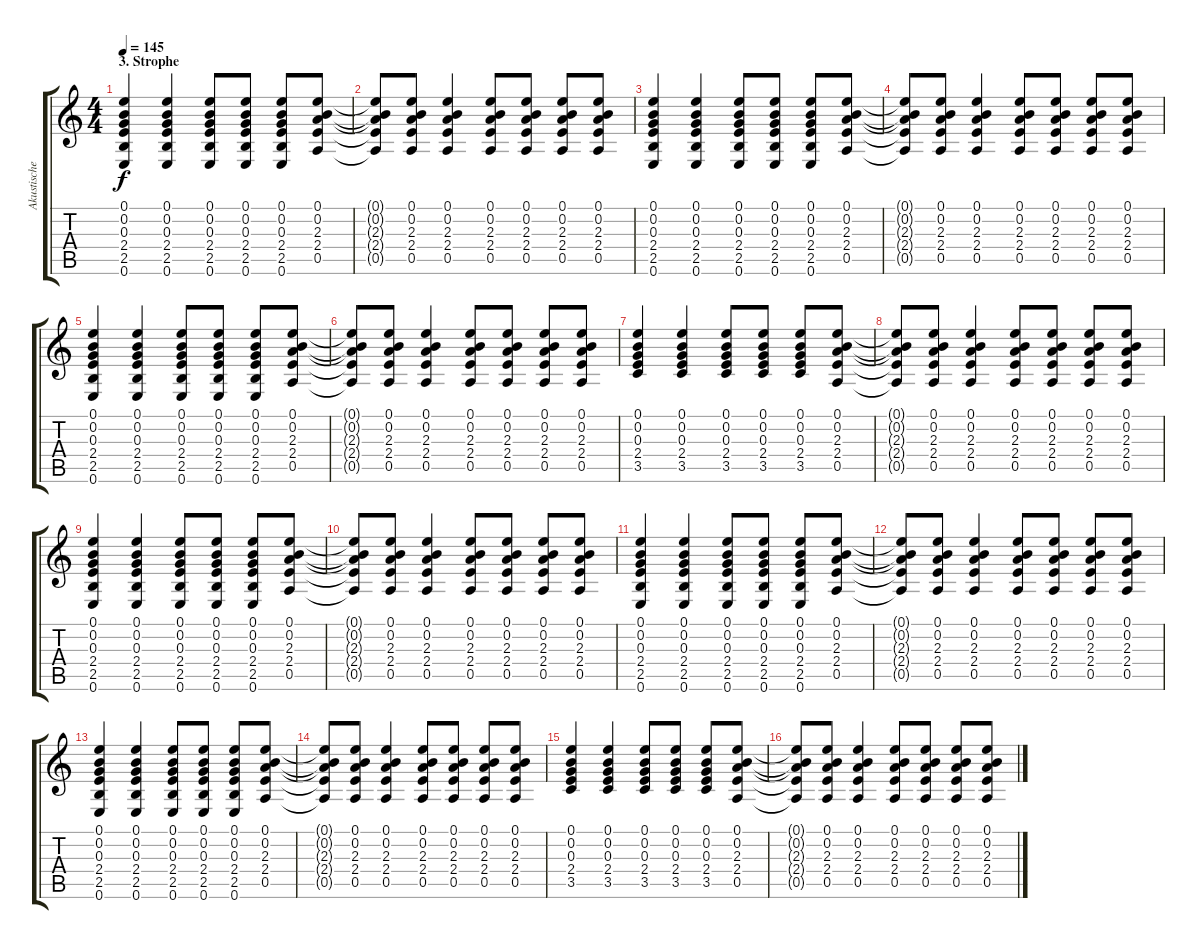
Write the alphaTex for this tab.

\track ("Akustische Gitarre" "Akustische") {instrument acousticguitarsteel}
\staff {score tabs}
\tuning (E4 B3 G3 D3 A2 E2) {hide}
\ts (4 4)
\section ("" "3. Strophe")
\tempo 145
\clef g2
\ks c
(0.1 0.2 0.3 2.4 2.5 0.6).4{dy f} (0.1 0.2 0.3 2.4 2.5 0.6).4 (0.1 0.2 0.3 2.4 2.5 0.6).8 (0.1 0.2 0.3 2.4 2.5 0.6).8 (0.1 0.2 0.3 2.4 2.5 0.6).8 (0.1 0.2 2.3 2.4 0.5).8 |
(0.1{t} 0.2{t} 2.3{t} 2.4{t} 0.5{t}).8 (0.1 0.2 2.3 2.4 0.5).8 (0.1 0.2 2.3 2.4 0.5).4 (0.1 0.2 2.3 2.4 0.5).8 (0.1 0.2 2.3 2.4 0.5).8 (0.1 0.2 2.3 2.4 0.5).8 (0.1 0.2 2.3 2.4 0.5).8 |
(0.1 0.2 0.3 2.4 2.5 0.6).4 (0.1 0.2 0.3 2.4 2.5 0.6).4 (0.1 0.2 0.3 2.4 2.5 0.6).8 (0.1 0.2 0.3 2.4 2.5 0.6).8 (0.1 0.2 0.3 2.4 2.5 0.6).8 (0.1 0.2 2.3 2.4 0.5).8 |
(0.1{t} 0.2{t} 2.3{t} 2.4{t} 0.5{t}).8 (0.1 0.2 2.3 2.4 0.5).8 (0.1 0.2 2.3 2.4 0.5).4 (0.1 0.2 2.3 2.4 0.5).8 (0.1 0.2 2.3 2.4 0.5).8 (0.1 0.2 2.3 2.4 0.5).8 (0.1 0.2 2.3 2.4 0.5).8 |
(0.1 0.2 0.3 2.4 2.5 0.6).4 (0.1 0.2 0.3 2.4 2.5 0.6).4 (0.1 0.2 0.3 2.4 2.5 0.6).8 (0.1 0.2 0.3 2.4 2.5 0.6).8 (0.1 0.2 0.3 2.4 2.5 0.6).8 (0.1 0.2 2.3 2.4 0.5).8 |
(0.1{t} 0.2{t} 2.3{t} 2.4{t} 0.5{t}).8 (0.1 0.2 2.3 2.4 0.5).8 (0.1 0.2 2.3 2.4 0.5).4 (0.1 0.2 2.3 2.4 0.5).8 (0.1 0.2 2.3 2.4 0.5).8 (0.1 0.2 2.3 2.4 0.5).8 (0.1 0.2 2.3 2.4 0.5).8 |
(0.1 0.2 0.3 2.4 3.5).4 (0.1 0.2 0.3 2.4 3.5).4 (0.1 0.2 0.3 2.4 3.5).8 (0.1 0.2 0.3 2.4 3.5).8 (0.1 0.2 0.3 2.4 3.5).8 (0.1 0.2 2.3 2.4 0.5).8 |
(0.1{t} 0.2{t} 2.3{t} 2.4{t} 0.5{t}).8 (0.1 0.2 2.3 2.4 0.5).8 (0.1 0.2 2.3 2.4 0.5).4 (0.1 0.2 2.3 2.4 0.5).8 (0.1 0.2 2.3 2.4 0.5).8 (0.1 0.2 2.3 2.4 0.5).8 (0.1 0.2 2.3 2.4 0.5).8 |
(0.1 0.2 0.3 2.4 2.5 0.6).4 (0.1 0.2 0.3 2.4 2.5 0.6).4 (0.1 0.2 0.3 2.4 2.5 0.6).8 (0.1 0.2 0.3 2.4 2.5 0.6).8 (0.1 0.2 0.3 2.4 2.5 0.6).8 (0.1 0.2 2.3 2.4 0.5).8 |
(0.1{t} 0.2{t} 2.3{t} 2.4{t} 0.5{t}).8 (0.1 0.2 2.3 2.4 0.5).8{volume 4} (0.1 0.2 2.3 2.4 0.5).4 (0.1 0.2 2.3 2.4 0.5).8 (0.1 0.2 2.3 2.4 0.5).8 (0.1 0.2 2.3 2.4 0.5).8 (0.1 0.2 2.3 2.4 0.5).8 |
(0.1 0.2 0.3 2.4 2.5 0.6).4 (0.1 0.2 0.3 2.4 2.5 0.6).4 (0.1 0.2 0.3 2.4 2.5 0.6).8 (0.1 0.2 0.3 2.4 2.5 0.6).8 (0.1 0.2 0.3 2.4 2.5 0.6).8 (0.1 0.2 2.3 2.4 0.5).8 |
(0.1{t} 0.2{t} 2.3{t} 2.4{t} 0.5{t}).8 (0.1 0.2 2.3 2.4 0.5).8 (0.1 0.2 2.3 2.4 0.5).4 (0.1 0.2 2.3 2.4 0.5).8 (0.1 0.2 2.3 2.4 0.5).8 (0.1 0.2 2.3 2.4 0.5).8 (0.1 0.2 2.3 2.4 0.5).8 |
(0.1 0.2 0.3 2.4 2.5 0.6).4 (0.1 0.2 0.3 2.4 2.5 0.6).4 (0.1 0.2 0.3 2.4 2.5 0.6).8 (0.1 0.2 0.3 2.4 2.5 0.6).8 (0.1 0.2 0.3 2.4 2.5 0.6).8 (0.1 0.2 2.3 2.4 0.5).8 |
(0.1{t} 0.2{t} 2.3{t} 2.4{t} 0.5{t}).8 (0.1 0.2 2.3 2.4 0.5).8 (0.1 0.2 2.3 2.4 0.5).4 (0.1 0.2 2.3 2.4 0.5).8 (0.1 0.2 2.3 2.4 0.5).8 (0.1 0.2 2.3 2.4 0.5).8 (0.1 0.2 2.3 2.4 0.5).8 |
(0.1 0.2 0.3 2.4 3.5).4 (0.1 0.2 0.3 2.4 3.5).4 (0.1 0.2 0.3 2.4 3.5).8 (0.1 0.2 0.3 2.4 3.5).8 (0.1 0.2 0.3 2.4 3.5).8 (0.1 0.2 2.3 2.4 0.5).8 |
(0.1{t} 0.2{t} 2.3{t} 2.4{t} 0.5{t}).8 (0.1 0.2 2.3 2.4 0.5).8 (0.1 0.2 2.3 2.4 0.5).4 (0.1 0.2 2.3 2.4 0.5).8 (0.1 0.2 2.3 2.4 0.5).8 (0.1 0.2 2.3 2.4 0.5).8 (0.1 0.2 2.3 2.4 0.5).8
